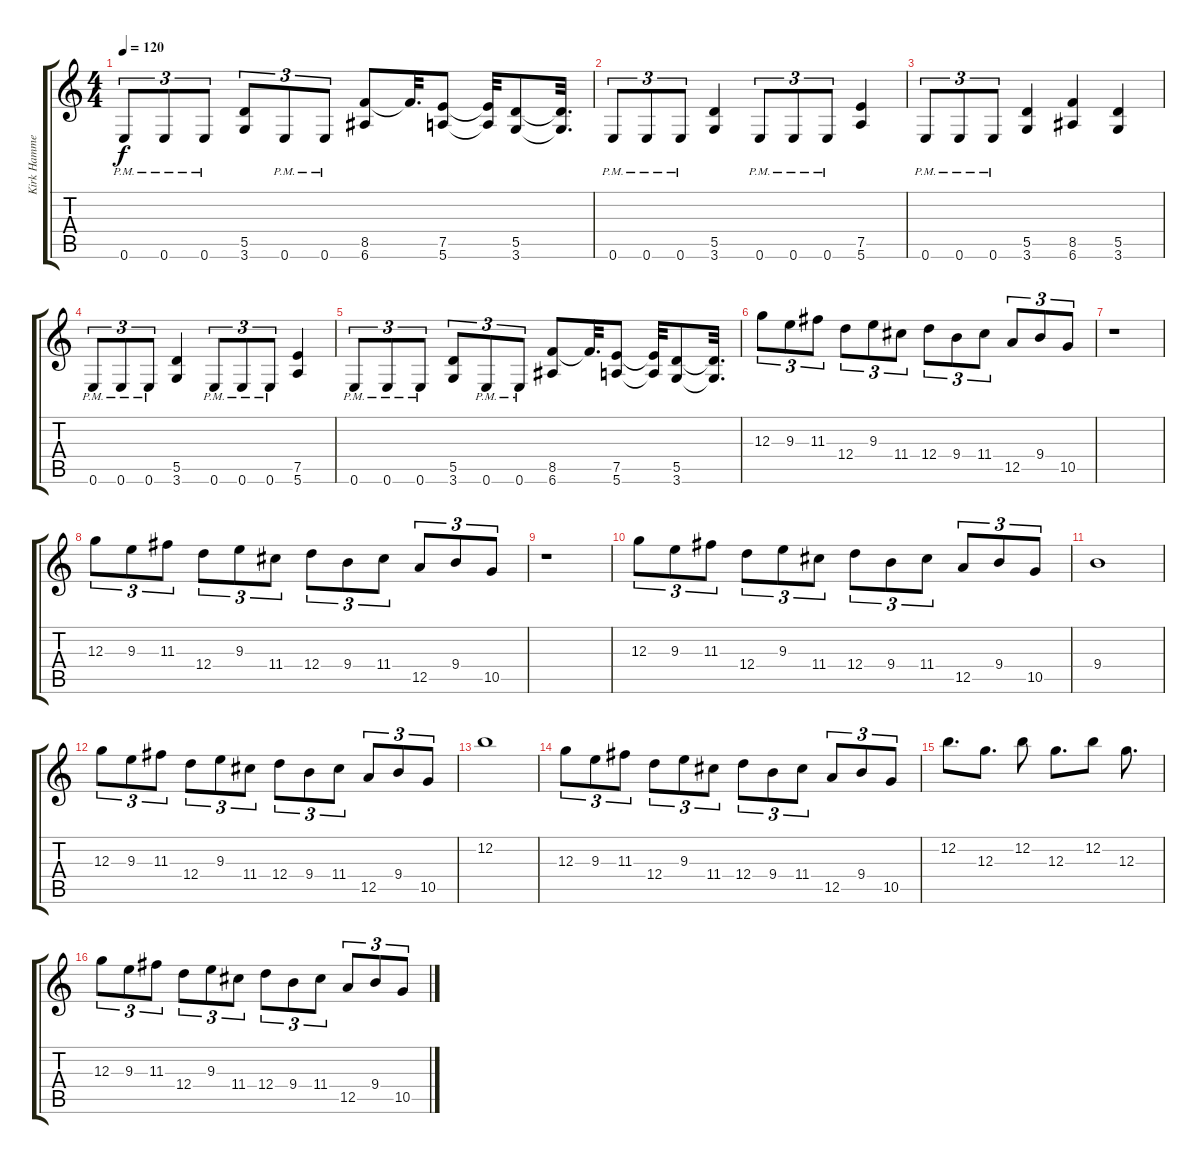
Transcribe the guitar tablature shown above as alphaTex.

\track ("Kirk Hammet" "Kirk Hamme") {instrument distortionguitar}
\staff {score tabs}
\tuning (E4 B3 G3 D3 A2 E2) {hide}
\ts (4 4)
\tempo 120
\clef g2
\ks c
0.6{pm}.8{tu (3 2) dy f} 0.6{pm}.8{tu (3 2)} 0.6{pm}.8{tu (3 2)} (5.5 3.6).8{tu (3 2)} 0.6{pm}.8{tu (3 2)} 0.6{pm}.8{tu (3 2)} (8.5 6.6).8 8.5{t}.32{d} (7.5 5.6).8 (7.5{t} 5.6{t}).32 (5.5 3.6).8 (5.5{t} 3.6{t}).32{d} |
0.6{pm}.8{tu (3 2)} 0.6{pm}.8{tu (3 2)} 0.6{pm}.8{tu (3 2)} (5.5 3.6).4 0.6{pm}.8{tu (3 2)} 0.6{pm}.8{tu (3 2)} 0.6{pm}.8{tu (3 2)} (7.5 5.6).4 |
0.6{pm}.8{tu (3 2)} 0.6{pm}.8{tu (3 2)} 0.6{pm}.8{tu (3 2)} (5.5 3.6).4 (8.5 6.6).4 (5.5 3.6).4 |
0.6{pm}.8{tu (3 2)} 0.6{pm}.8{tu (3 2)} 0.6{pm}.8{tu (3 2)} (5.5 3.6).4 0.6{pm}.8{tu (3 2)} 0.6{pm}.8{tu (3 2)} 0.6{pm}.8{tu (3 2)} (7.5 5.6).4 |
0.6{pm}.8{tu (3 2)} 0.6{pm}.8{tu (3 2)} 0.6{pm}.8{tu (3 2)} (5.5 3.6).8{tu (3 2)} 0.6{pm}.8{tu (3 2)} 0.6{pm}.8{tu (3 2)} (8.5 6.6).8 8.5{t}.32{d} (7.5 5.6).8 (7.5{t} 5.6{t}).32 (5.5 3.6).8 (5.5{t} 3.6{t}).32{d} |
12.3.8{tu (3 2)} 9.3.8{tu (3 2)} 11.3.8{tu (3 2)} 12.4.8{tu (3 2)} 9.3.8{tu (3 2)} 11.4.8{tu (3 2)} 12.4.8{tu (3 2)} 9.4.8{tu (3 2)} 11.4.8{tu (3 2)} 12.5.8{tu (3 2)} 9.4.8{tu (3 2)} 10.5.8{tu (3 2)} |
r.1 |
12.3.8{tu (3 2)} 9.3.8{tu (3 2)} 11.3.8{tu (3 2)} 12.4.8{tu (3 2)} 9.3.8{tu (3 2)} 11.4.8{tu (3 2)} 12.4.8{tu (3 2)} 9.4.8{tu (3 2)} 11.4.8{tu (3 2)} 12.5.8{tu (3 2)} 9.4.8{tu (3 2)} 10.5.8{tu (3 2)} |
r.1 |
12.3.8{tu (3 2)} 9.3.8{tu (3 2)} 11.3.8{tu (3 2)} 12.4.8{tu (3 2)} 9.3.8{tu (3 2)} 11.4.8{tu (3 2)} 12.4.8{tu (3 2)} 9.4.8{tu (3 2)} 11.4.8{tu (3 2)} 12.5.8{tu (3 2)} 9.4.8{tu (3 2)} 10.5.8{tu (3 2)} |
9.4.1 |
12.3.8{tu (3 2)} 9.3.8{tu (3 2)} 11.3.8{tu (3 2)} 12.4.8{tu (3 2)} 9.3.8{tu (3 2)} 11.4.8{tu (3 2)} 12.4.8{tu (3 2)} 9.4.8{tu (3 2)} 11.4.8{tu (3 2)} 12.5.8{tu (3 2)} 9.4.8{tu (3 2)} 10.5.8{tu (3 2)} |
12.2.1 |
12.3.8{tu (3 2)} 9.3.8{tu (3 2)} 11.3.8{tu (3 2)} 12.4.8{tu (3 2)} 9.3.8{tu (3 2)} 11.4.8{tu (3 2)} 12.4.8{tu (3 2)} 9.4.8{tu (3 2)} 11.4.8{tu (3 2)} 12.5.8{tu (3 2)} 9.4.8{tu (3 2)} 10.5.8{tu (3 2)} |
12.2.8{d} 12.3.8{d} 12.2.8 12.3.8{d} 12.2.8 12.3.8{d} |
12.3.8{tu (3 2)} 9.3.8{tu (3 2)} 11.3.8{tu (3 2)} 12.4.8{tu (3 2)} 9.3.8{tu (3 2)} 11.4.8{tu (3 2)} 12.4.8{tu (3 2)} 9.4.8{tu (3 2)} 11.4.8{tu (3 2)} 12.5.8{tu (3 2)} 9.4.8{tu (3 2)} 10.5.8{tu (3 2)}
